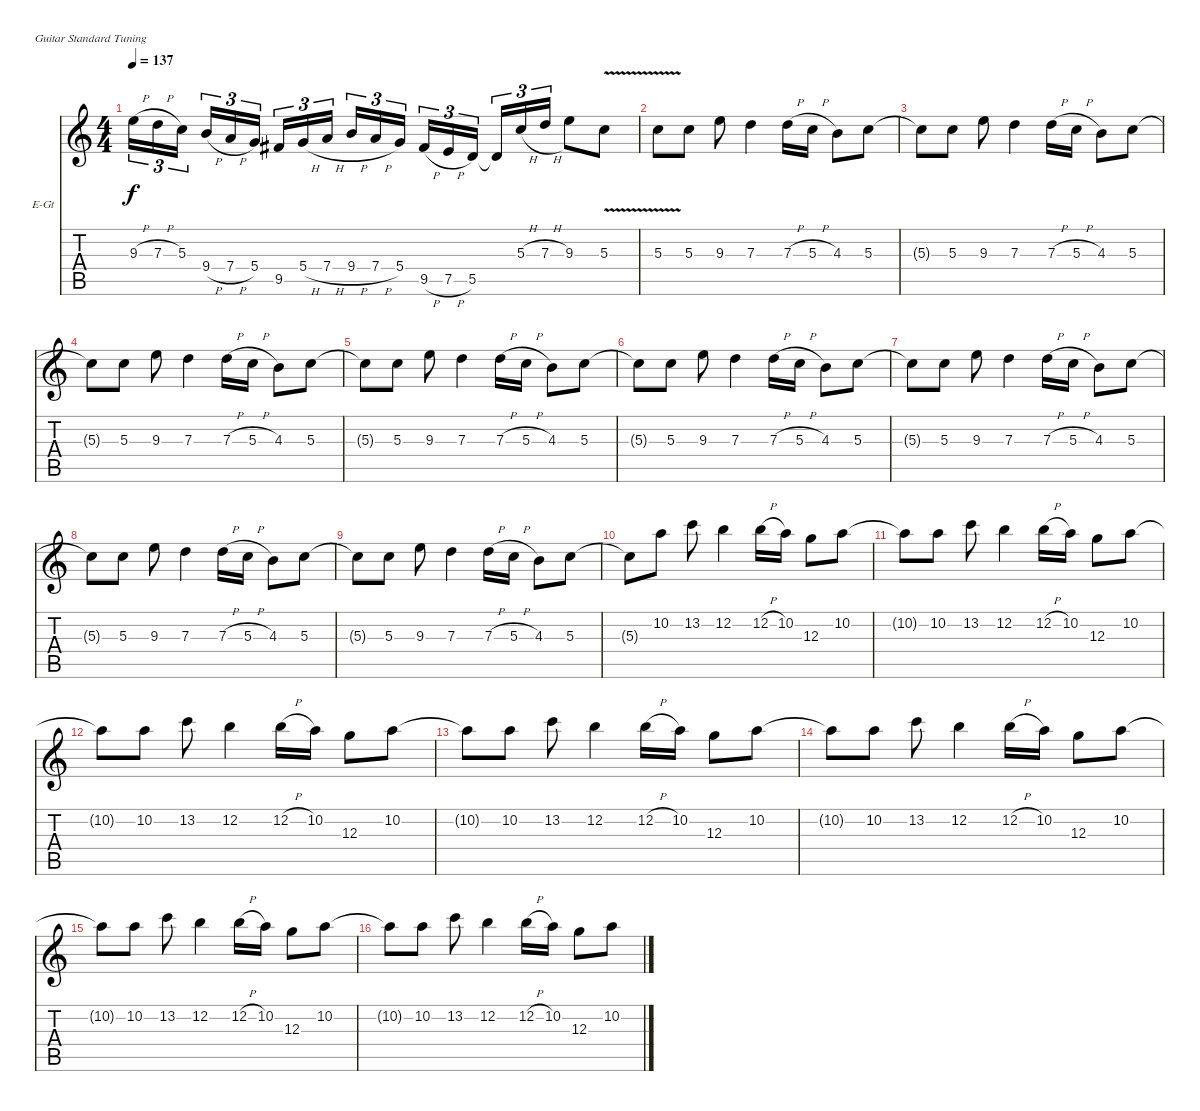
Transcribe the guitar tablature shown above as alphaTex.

\defaultSystemsLayout 4
\bracketExtendMode nobrackets
\firstSystemTrackNameOrientation horizontal
\otherSystemsTrackNameOrientation horizontal
\track ("Гитара" "E-Gt") {instrument electricguitarjazz}
\staff {score tabs}
\tuning (E4 B3 G3 D3 A2 E2)
\ts (4 4)
\tempo 137
\clef g2
\ks c
9.3{h}.16{tu (3 2) dy f} 7.3{h}.16{tu (3 2)} 5.3.16{tu (3 2)} 9.4{h}.16{tu (3 2)} 7.4{h}.16{tu (3 2)} 5.4.16{tu (3 2)} 9.5.16{tu (3 2)} 5.4{h}.16{tu (3 2)} 7.4{h}.16{tu (3 2)} 9.4{h}.16{tu (3 2)} 7.4{h}.16{tu (3 2)} 5.4.16{tu (3 2)} 9.5{h}.16{tu (3 2)} 7.5{h}.16{tu (3 2)} 5.5.16{tu (3 2)} 5.5{t}.16{tu (3 2)} 5.3{h}.16{tu (3 2)} 7.3{h}.16{tu (3 2)} 9.3.8 5.3{v}.8 |
5.3{v}.8 5.3.8 9.3.8 7.3.4 7.3{h}.16 5.3{h}.16 4.3.8 5.3.8 |
5.3{t}.8 5.3.8 9.3.8 7.3.4 7.3{h}.16 5.3{h}.16 4.3.8 5.3.8 |
5.3{t}.8 5.3.8 9.3.8 7.3.4 7.3{h}.16 5.3{h}.16 4.3.8 5.3.8 |
5.3{t}.8 5.3.8 9.3.8 7.3.4 7.3{h}.16 5.3{h}.16 4.3.8 5.3.8 |
5.3{t}.8 5.3.8 9.3.8 7.3.4 7.3{h}.16 5.3{h}.16 4.3.8 5.3.8 |
5.3{t}.8 5.3.8 9.3.8 7.3.4 7.3{h}.16 5.3{h}.16 4.3.8 5.3.8 |
5.3{t}.8 5.3.8 9.3.8 7.3.4 7.3{h}.16 5.3{h}.16 4.3.8 5.3.8 |
5.3{t}.8 5.3.8 9.3.8 7.3.4 7.3{h}.16 5.3{h}.16 4.3.8 5.3.8 |
5.3{t}.8 10.2.8 13.2.8 12.2.4 12.2{h}.16 10.2.16 12.3.8 10.2.8 |
10.2{t}.8 10.2.8 13.2.8 12.2.4 12.2{h}.16 10.2.16 12.3.8 10.2.8 |
10.2{t}.8 10.2.8 13.2.8 12.2.4 12.2{h}.16 10.2.16 12.3.8 10.2.8 |
10.2{t}.8 10.2.8 13.2.8 12.2.4 12.2{h}.16 10.2.16 12.3.8 10.2.8 |
10.2{t}.8 10.2.8 13.2.8 12.2.4 12.2{h}.16 10.2.16 12.3.8 10.2.8 |
10.2{t}.8 10.2.8 13.2.8 12.2.4 12.2{h}.16 10.2.16 12.3.8 10.2.8 |
10.2{t}.8 10.2.8 13.2.8 12.2.4 12.2{h}.16 10.2.16 12.3.8 10.2.8
